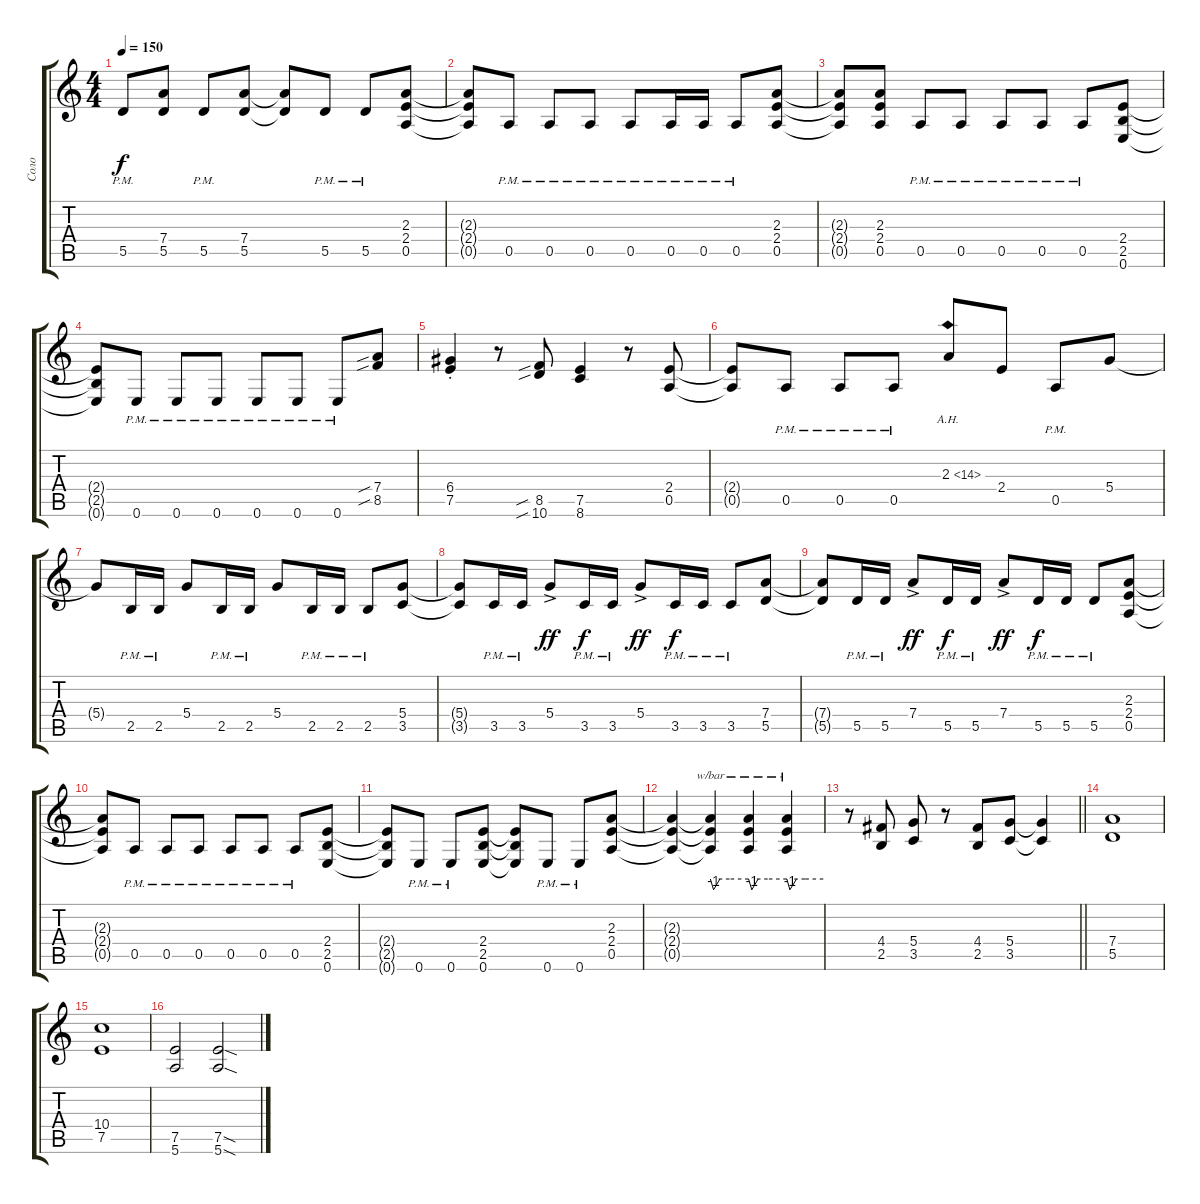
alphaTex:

\track ("Соло" "Соло") {instrument distortionguitar}
\staff {score tabs}
\tuning (E4 B3 G3 D3 A2 E2) {hide}
\ts (4 4)
\tempo 150
\clef g2
\ks c
5.5{pm}.8{dy f} (7.4 5.5).8 5.5{pm}.8 (7.4 5.5).8 (7.4{t} 5.5{t}).8 5.5{pm}.8 5.5{pm}.8 (2.3 2.4 0.5).8 |
(2.3{t} 2.4{t} 0.5{t}).8 0.5{pm}.8 0.5{pm}.8 0.5{pm}.8 0.5{pm}.8 0.5{pm}.16 0.5{pm}.16 0.5{pm}.8 (2.3 2.4 0.5).8 |
(2.3{t} 2.4{t} 0.5{t}).8 (2.3 2.4 0.5).8 0.5{pm}.8 0.5{pm}.8 0.5{pm}.8 0.5{pm}.8 0.5{pm}.8 (2.4 2.5 0.6).8 |
(2.4{t} 2.5{t} 0.6{t}).8 0.6{pm}.8 0.6{pm}.8 0.6{pm}.8 0.6{pm}.8 0.6{pm}.8 0.6{pm}.8 (7.4{sib} 8.5{sib}).8 |
(6.4{st} 7.5{st}).4 r.8 (8.5{sib} 10.6{sib}).8 (7.5 8.6).4 r.8 (2.4 0.5).8 |
(2.4{t} 0.5{t}).8 0.5{pm}.8 0.5{pm}.8 0.5{pm}.8 2.3{ah 12}.8 2.4.8 0.5{pm}.8 5.4.8 |
5.4{t}.8 2.5{pm}.16 2.5{pm}.16 5.4.8 2.5{pm}.16 2.5{pm}.16 5.4.8 2.5{pm}.16 2.5{pm}.16 2.5{pm}.8 (5.4 3.5).8 |
(5.4{t} 3.5{t}).8 3.5{pm}.16 3.5{pm}.16 5.4{ac}.8{dy ff} 3.5{pm}.16{dy f} 3.5{pm}.16 5.4{ac}.8{dy ff} 3.5{pm}.16{dy f} 3.5{pm}.16 3.5{pm}.8 (7.4 5.5).8 |
(7.4{t} 5.5{t}).8 5.5{pm}.16 5.5{pm}.16 7.4{ac}.8{dy ff} 5.5{pm}.16{dy f} 5.5{pm}.16 7.4{ac}.8{dy ff} 5.5{pm}.16{dy f} 5.5{pm}.16 5.5{pm}.8 (2.3 2.4 0.5).8 |
(2.3{t} 2.4{t} 0.5{t}).8 0.5{pm}.8 0.5{pm}.8 0.5{pm}.8 0.5{pm}.8 0.5{pm}.8 0.5{pm}.8 (2.4 2.5 0.6).8 |
(2.4{t} 2.5{t} 0.6{t}).8 0.6{pm}.8 0.6{pm}.8 (2.4 2.5 0.6).8 (2.4{t} 2.5{t} 0.6{t}).8 0.6{pm}.8 0.6{pm}.8 (2.3 2.4 0.5).8 |
(2.3{t} 2.4{t} 0.5{t}).4 (2.3{t} 2.4{t} 0.5{t}).4{tbe (custom default 0 0 5 -4 15 0 30 0 60 0)} (2.3{t} 2.4{t} 0.5{t}).4{tbe (custom default 0 0 5 -4 15 0 30 0 60 0)} (2.3{t} 2.4{t} 0.5{t}).4{tbe (custom default 0 0 5 -4 16 0 30 0 60 0)} |
\barLineRight lightlight
r.8 (4.4 2.5).8 (5.4 3.5).8 r.8 (4.4 2.5).8 (5.4 3.5).8 (5.4{t} 3.5{t}).4 |
(7.4 5.5).1 |
(10.4 7.5).1 |
(7.5 5.6).2 (7.5{sod} 5.6{sod}).2
